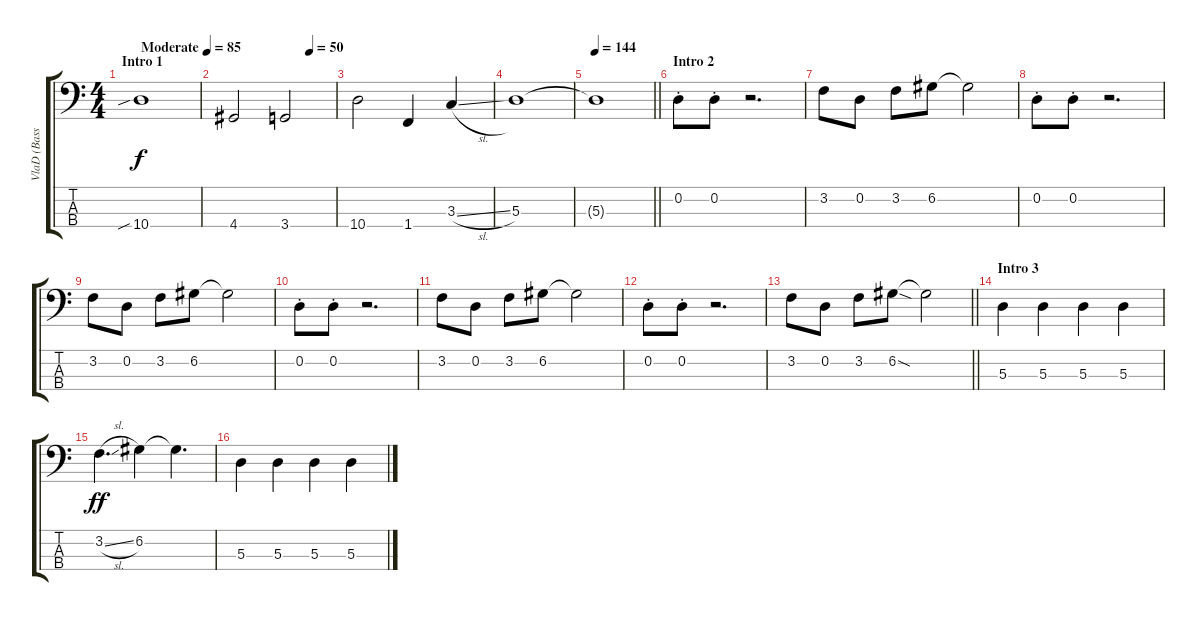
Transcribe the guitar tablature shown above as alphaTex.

\track ("VlaD (Bass Guitar)" "VlaD (Bass") {instrument electricbassfinger}
\staff {score tabs}
\tuning (G2 D2 A1 E1) {hide}
\ts (4 4)
\section ("" "Intro 1")
\tempo (85 "Moderate")
\clef f4
\ks c
10.4{sib}.1{dy f instrument electricbassfinger} |
\tempo (50 0.75)
4.4.2 3.4.2 |
10.4.2 1.4.4 3.3{sl}.4 |
5.3.1 |
\tempo 144
\barLineRight lightlight
5.3{t}.1 |
\section ("" "Intro 2")
0.2{st}.8 0.2{st}.8 r.2{d} |
3.2.8 0.2.8 3.2.8 6.2.8 6.2{t}.2 |
0.2{st}.8 0.2{st}.8 r.2{d} |
3.2.8 0.2.8 3.2.8 6.2.8 6.2{t}.2 |
0.2{st}.8 0.2{st}.8 r.2{d} |
3.2.8 0.2.8 3.2.8 6.2.8 6.2{t}.2 |
0.2{st}.8 0.2{st}.8 r.2{d} |
\barLineRight lightlight
3.2.8 0.2.8 3.2.8 6.2{sod}.8 6.2{t}.2 |
\section ("" "Intro 3")
5.3.4 5.3.4 5.3.4 5.3.4 |
3.2{sl}.4{d dy ff} 6.2.4 6.2{t}.4{d} |
5.3.4 5.3.4 5.3.4 5.3.4
